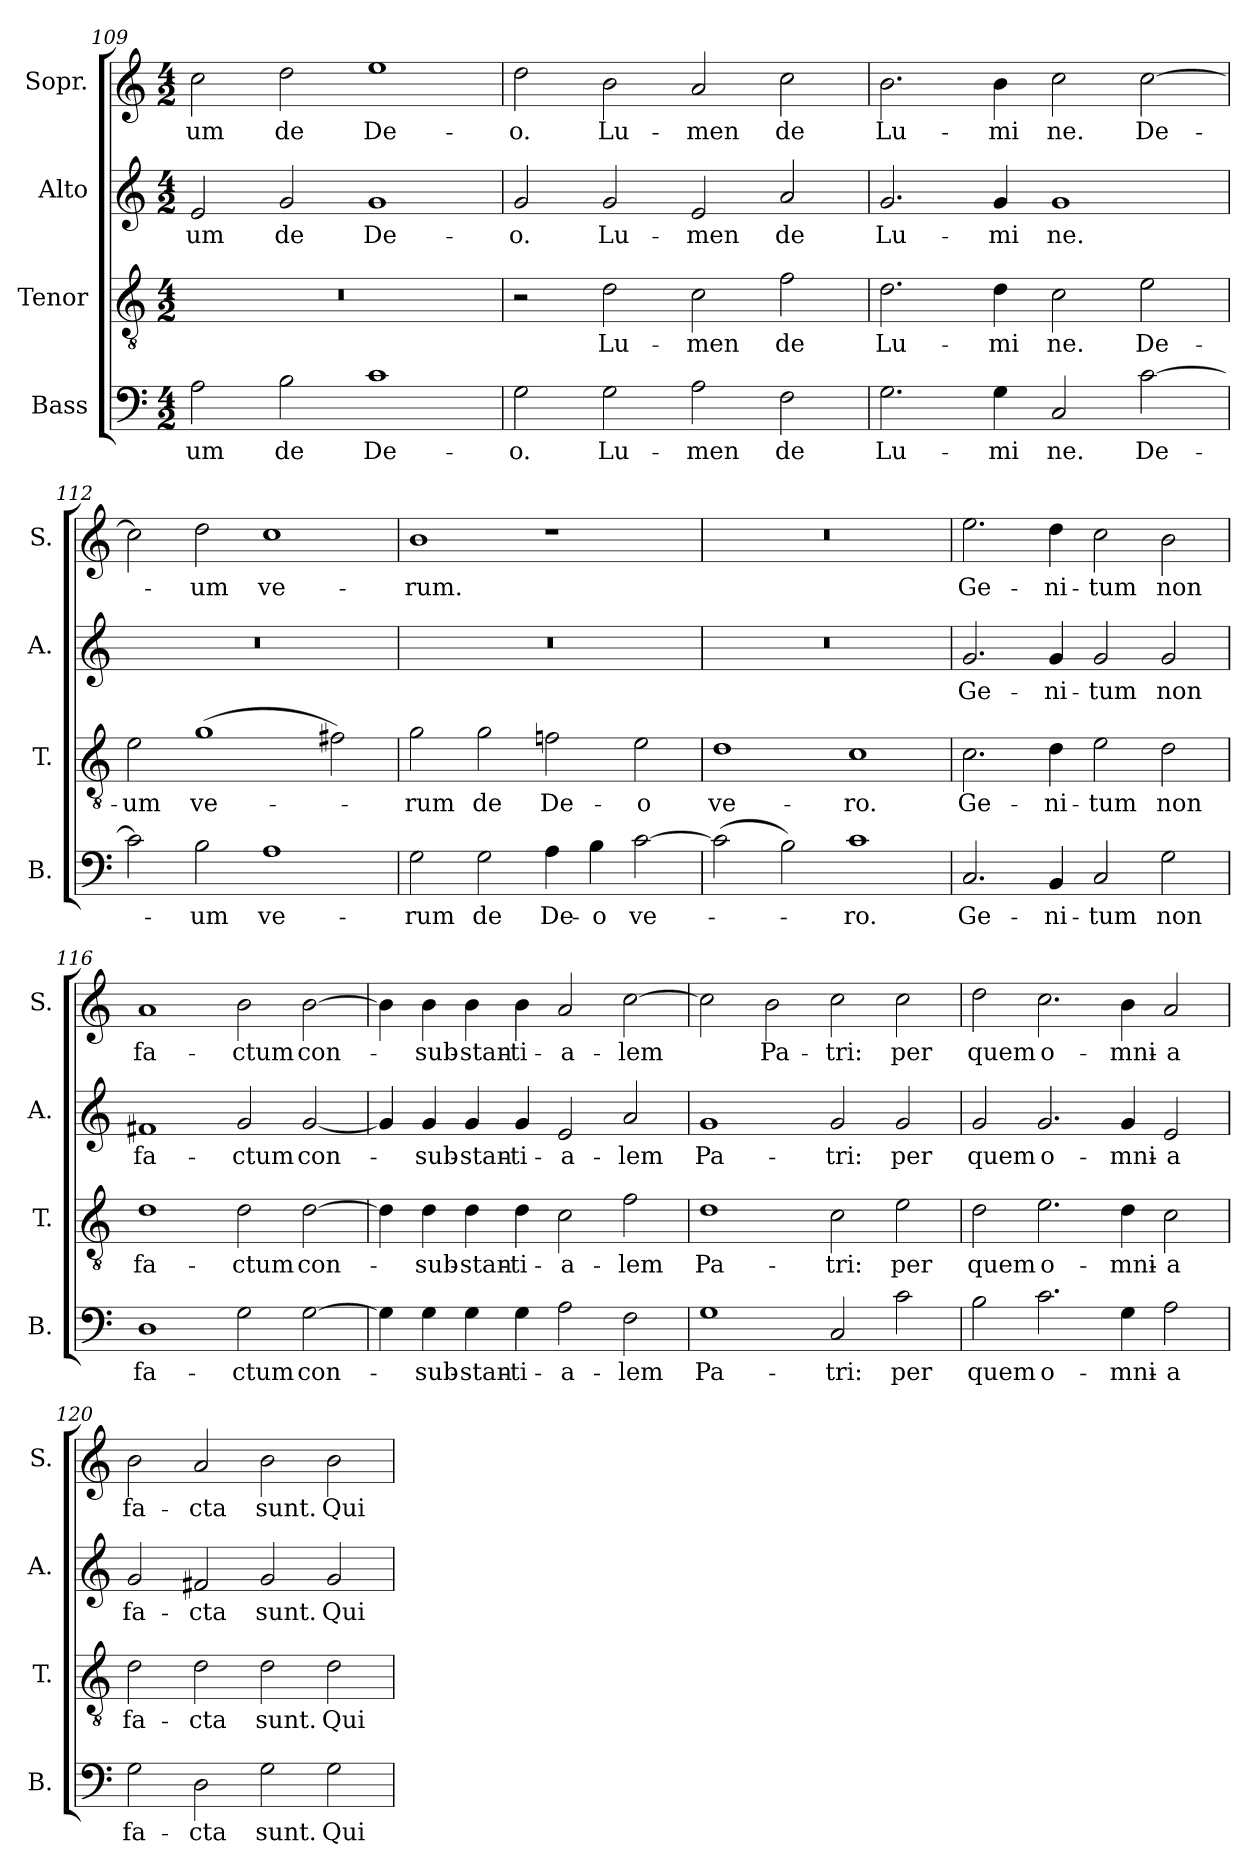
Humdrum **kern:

**kern	**text	**kern	**text	**kern	**text	**kern	**text
*part4	*part4	*part3	*part3	*part2	*part2	*part1	*part1
*staff4	*staff4	*staff3	*staff3	*staff2	*staff2	*staff1	*staff1
*I"Bass	*	*I"Tenor	*	*I"Alto	*	*I"Sopr.	*
*I'B.	*	*I'T.	*	*I'A.	*	*I'S.	*
*clefF4	*	*clefGv2	*	*clefG2	*	*clefG2	*
*	*	*ITrd7c12	*	*	*	*	*
*k[]	*	*k[]	*	*k[]	*	*k[]	*
*M4/2	*	*M4/2	*	*M4/2	*	*M4/2	*
=109	=109	=109	=109	=109	=109	=109	=109
2A\	-um	0r	.	2e/	-um	2cc\	-um
2B\	de	.	.	2g/	de	2dd\	de
1c	De-	.	.	1g	De-	1ee	De-
=110	=110	=110	=110	=110	=110	=110	=110
2G\	-o.	2r	.	2g/	-o.	2dd\	-o.
2G\	Lu-	2D\	Lu-	2g/	Lu-	2b\	Lu-
2A\	-men	2C\	-men	2e/	-men	2a/	-men
2F\	de	2F\	de	2a/	de	2cc\	de
=111	=111	=111	=111	=111	=111	=111	=111
2.G\	Lu-	2.D\	Lu-	2.g/	Lu-	2.b\	Lu-
4G\	-mi	4D\	-mi	4g/	-mi	4b\	-mi
2C/	ne.	2C\	ne.	1g	ne.	2cc\	ne.
[2c\	De-	2E\	De-	.	.	[2cc\	De-
!!LO:LB:g=z
=112	=112	=112	=112	=112	=112	=112	=112
2c\]	.	2E\	-um	0r	.	2cc\]	.
2B\	-um	(1G	ve-	.	.	2dd\	-um
1A	ve-	.	.	.	.	1cc	ve-
.	.	2F#X\)	.	.	.	.	.
=113	=113	=113	=113	=113	=113	=113	=113
2G\	-rum	2G\	-rum	0r	.	1b	-rum.
2G\	de	2G\	de	.	.	.	.
4A\	De-	2Fn\	De-	.	.	1r	.
4B\	-o	.	.	.	.	.	.
[2c\	ve-	2E\	-o	.	.	.	.
=114	=114	=114	=114	=114	=114	=114	=114
(2c\]	.	1D	ve-	0r	.	0r	.
2B\)	.	.	.	.	.	.	.
1c	-ro.	1C	-ro.	.	.	.	.
=115	=115	=115	=115	=115	=115	=115	=115
2.C/	Ge-	2.C\	Ge-	2.g/	Ge-	2.ee\	Ge-
4BB/	-ni-	4D\	-ni-	4g/	-ni-	4dd\	-ni-
2C/	-tum	2E\	-tum	2g/	-tum	2cc\	-tum
2G\	non	2D\	non	2g/	non	2b\	non
=116	=116	=116	=116	=116	=116	=116	=116
1D	fa-	1D	fa-	1f#X	fa-	1a	fa-
2G\	-ctum	2D\	-ctum	2g/	-ctum	2b\	-ctum
[2G\	con-	[2D\	con-	[2g/	con-	[2b\	con-
=117	=117	=117	=117	=117	=117	=117	=117
4G\]	.	4D\]	.	4g/]	.	4b\]	.
4G\	-sub-	4D\	-sub-	4g/	-sub-	4b\	-sub-
4G\	-stan-	4D\	-stan-	4g/	-stan-	4b\	-stan-
4G\	-ti-	4D\	-ti-	4g/	-ti-	4b\	-ti-
2A\	-a-	2C\	-a-	2e/	-a-	2a/	-a-
2F\	-lem	2F\	-lem	2a/	-lem	[2cc\	-lem
!!LO:LB:g=z
=118	=118	=118	=118	=118	=118	=118	=118
1G	Pa-	1D	Pa-	1g	Pa-	2cc\]	.
.	.	.	.	.	.	2b\	Pa-
2C/	-tri:	2C\	-tri:	2g/	-tri:	2cc\	-tri:
2c\	per	2E\	per	2g/	per	2cc\	per
=119	=119	=119	=119	=119	=119	=119	=119
2B\	quem	2D\	quem	2g/	quem	2dd\	quem
2.c\	o-	2.E\	o-	2.g/	o-	2.cc\	o-
4G\	-mni-	4D\	-mni-	4g/	-mni-	4b\	-mni-
2A\	-a	2C\	-a	2e/	-a	2a/	-a
=120	=120	=120	=120	=120	=120	=120	=120
2G\	fa-	2D\	fa-	2g/	fa-	2b\	fa-
2D\	-cta	2D\	-cta	2f#X/	-cta	2a/	-cta
2G\	sunt.	2D\	sunt.	2g/	sunt.	2b\	sunt.
2G\	Qui	2D\	Qui	2g/	Qui	2b\	Qui
=	=	=	=	=	=	=	=
*-	*-	*-	*-	*-	*-	*-	*-
